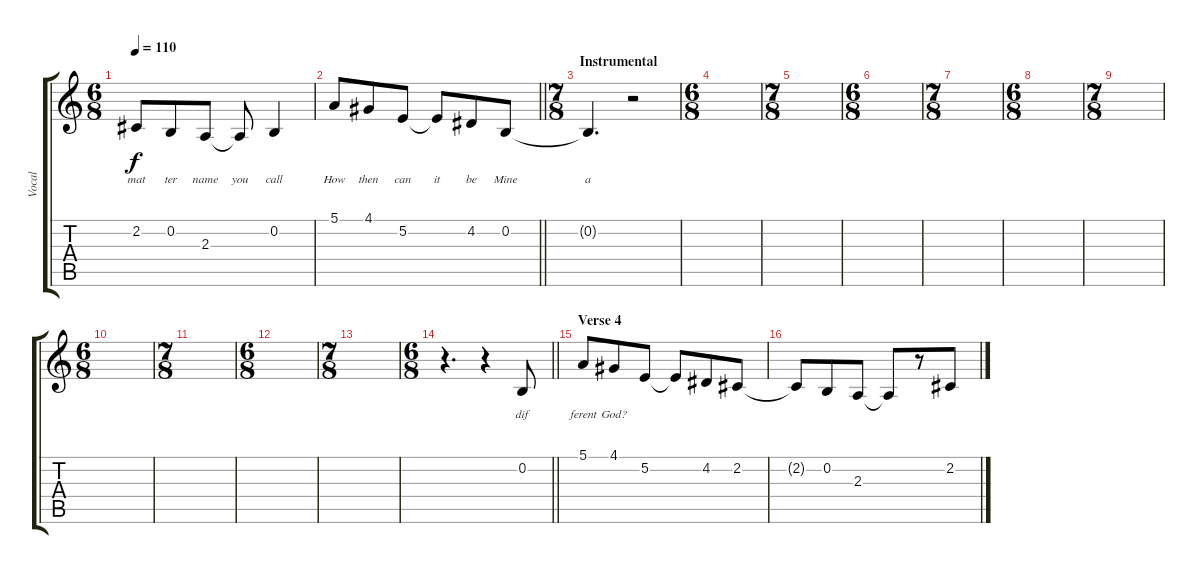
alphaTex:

\track ("Vocal" "Vocal") {instrument acousticgrandpiano}
\staff {score tabs}
\tuning (E4 B3 G3 D3 A2 E2) {hide}
\ts (6 8)
\tempo 110
\clef g2
\ks c
2.2{t}.8{lyrics (0 "mat") lyrics (1 "") lyrics (2 "") lyrics (3 "") lyrics (4 "") dy f} 0.2.8{lyrics (0 "ter") lyrics (1 "") lyrics (2 "") lyrics (3 "") lyrics (4 "")} 2.3.8{lyrics (0 "name") lyrics (1 "") lyrics (2 "") lyrics (3 "") lyrics (4 "")} 2.3{t}.8{lyrics (0 "you") lyrics (1 "") lyrics (2 "") lyrics (3 "") lyrics (4 "")} 0.2.4{lyrics (0 "call") lyrics (1 "") lyrics (2 "") lyrics (3 "") lyrics (4 "")} |
\barLineRight lightlight
5.1.8{lyrics (0 "How") lyrics (1 "") lyrics (2 "") lyrics (3 "") lyrics (4 "")} 4.1.8{lyrics (0 "then") lyrics (1 "") lyrics (2 "") lyrics (3 "") lyrics (4 "")} 5.2.8{lyrics (0 "can") lyrics (1 "") lyrics (2 "") lyrics (3 "") lyrics (4 "")} 5.2{t}.8{lyrics (0 "it") lyrics (1 "") lyrics (2 "") lyrics (3 "") lyrics (4 "")} 4.2.8{lyrics (0 "be") lyrics (1 "") lyrics (2 "") lyrics (3 "") lyrics (4 "")} 0.2.8{lyrics (0 "Mine") lyrics (1 "") lyrics (2 "") lyrics (3 "") lyrics (4 "")} |
\ts (7 8)
\section ("" "Instrumental")
0.2{t}.4{d lyrics (0 "a") lyrics (1 "") lyrics (2 "") lyrics (3 "") lyrics (4 "")} r.2 |
\ts (6 8)
|
\ts (7 8)
|
\ts (6 8)
|
\ts (7 8)
|
\ts (6 8)
|
\ts (7 8)
|
\ts (6 8)
|
\ts (7 8)
|
\ts (6 8)
|
\ts (7 8)
|
\ts (6 8)
\barLineRight lightlight
r.4{d} r.4 0.2.8{lyrics (0 "dif") lyrics (1 "") lyrics (2 "") lyrics (3 "") lyrics (4 "")} |
\section ("" "Verse 4")
5.1.8{lyrics (0 "ferent") lyrics (1 "") lyrics (2 "") lyrics (3 "") lyrics (4 "")} 4.1.8{lyrics (0 "God?") lyrics (1 "") lyrics (2 "") lyrics (3 "") lyrics (4 "")} 5.2.8 5.2{t}.8 4.2.8 2.2.8 |
2.2{t}.8 0.2.8 2.3.8 2.3{t}.8 r.8 2.2.8
